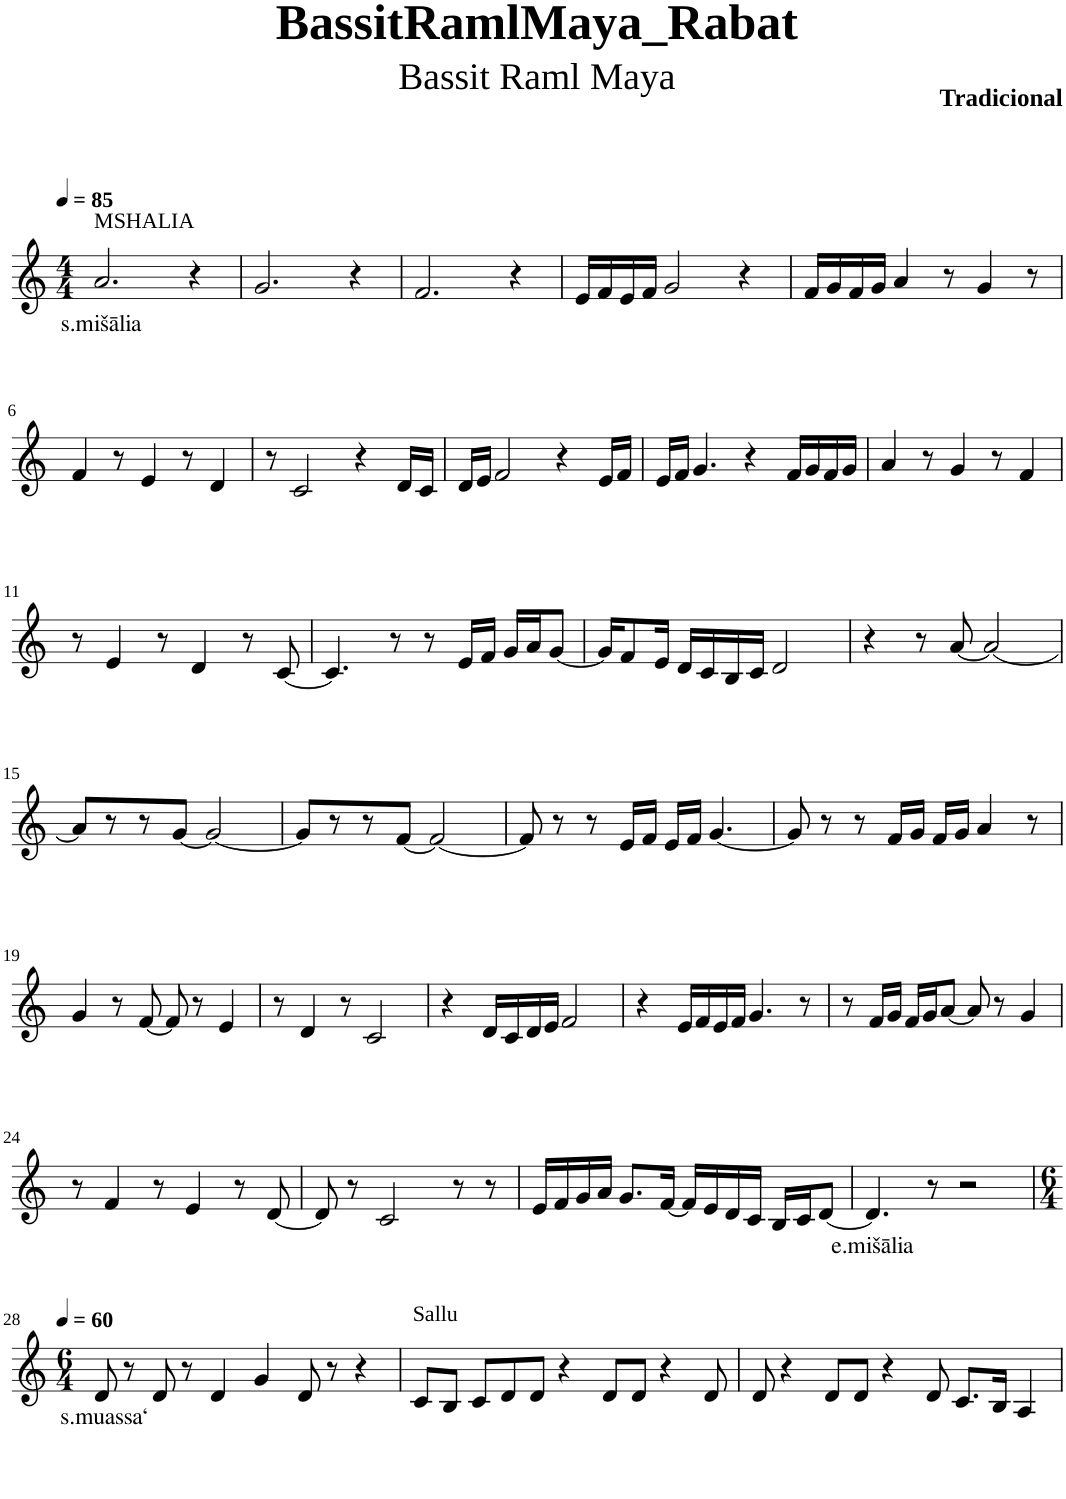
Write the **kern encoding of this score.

**kern	**text
*part1	*part1
*staff1	*staff1
*I"Violin	*
*clefG2	*
*k[]	*
*M4/4	*
*MM85	*
=1	=1
!LO:TX:a:t=MSHALIA	!
!	!LO:LY:b
2.a/	s.mišālia
4r	.
=2	=2
2.g/	.
4r	.
=3	=3
2.f/	.
4r	.
=4	=4
16e/LL	.
16f/	.
16e/	.
16f/JJ	.
2g/	.
4r	.
=5	=5
16f/LL	.
16g/	.
16f/	.
16g/JJ	.
4a/	.
8r	.
4g/	.
8r	.
!!LO:LB:g=z
=6	=6
4f/	.
8r	.
4e/	.
8r	.
4d/	.
=7	=7
8r	.
2c/	.
4r	.
16d/LL	.
16c/JJ	.
=8	=8
16d/LL	.
16e/JJ	.
2f/	.
4r	.
16e/LL	.
16f/JJ	.
=9	=9
16e/LL	.
16f/JJ	.
4.g/	.
4r	.
16f/LL	.
16g/	.
16f/	.
16g/JJ	.
=10	=10
4a/	.
8r	.
4g/	.
8r	.
4f/	.
!!LO:LB:g=z
=11	=11
8r	.
4e/	.
8r	.
4d/	.
8r	.
[8c/	.
=12	=12
4.c/]	.
8r	.
8r	.
16e/LL	.
16f/JJ	.
16g/LL	.
16a/J	.
[8g/J	.
=13	=13
16g/KL]	.
8f/	.
16e/Jk	.
16d/LL	.
16c/	.
16B/	.
16c/JJ	.
2d/	.
=14	=14
4r	.
8r	.
[8a/	.
2a/_	.
!!LO:LB:g=z
=15	=15
8a/L]	.
8r	.
8r	.
[8g/J	.
2g/_	.
=16	=16
8g/L]	.
8r	.
8r	.
[8f/J	.
2f/_	.
=17	=17
8f/]	.
8r	.
8r	.
16e/LL	.
16f/JJ	.
16e/LL	.
16f/JJ	.
[4.g/	.
=18	=18
8g/]	.
8r	.
8r	.
16f/LL	.
16g/JJ	.
16f/LL	.
16g/JJ	.
4a/	.
8r	.
!!LO:LB:g=z
=19	=19
4g/	.
8r	.
[8f/	.
8f/]	.
8r	.
4e/	.
=20	=20
8r	.
4d/	.
8r	.
2c/	.
=21	=21
4r	.
16d/LL	.
16c/	.
16d/	.
16e/JJ	.
2f/	.
=22	=22
4r	.
16e/LL	.
16f/	.
16e/	.
16f/JJ	.
4.g/	.
8r	.
=23	=23
8r	.
16f/LL	.
16g/JJ	.
16f/LL	.
16g/J	.
[8a/J	.
8a/]	.
8r	.
4g/	.
!!LO:LB:g=z
=24	=24
8r	.
4f/	.
8r	.
4e/	.
8r	.
[8d/	.
=25	=25
8d/]	.
8r	.
2c/	.
8r	.
8r	.
=26	=26
16e/LL	.
16f/	.
16g/	.
16a/JJ	.
8.g/L	.
[16f/Jk	.
16f/LL]	.
16e/	.
16d/	.
16c/JJ	.
16B/LL	.
16c/J	.
[8d/J	.
=27	=27
!	!LO:LY:b
4.d/]	e.mišālia
8r	.
2r	.
!!LO:LB:g=z
=28	=28
*M6/4	*
*MM60	*
!	!LO:LY:b
8d/	s.muassa‘
8r	.
8d/	.
8r	.
4d/	.
4g/	.
8d/	.
8r	.
4r	.
=29	=29
!LO:TX:a:t=Sallu	!
8c/L	.
8B/J	.
8c/L	.
8d/	.
8d/J	.
4r	.
8d/L	.
8d/J	.
4r	.
8d/	.
=30	=30
8d/	.
4r	.
8d/L	.
8d/J	.
4r	.
8d/	.
8.c/L	.
16B/Jk	.
4A/	.
=	=
*-	*-
